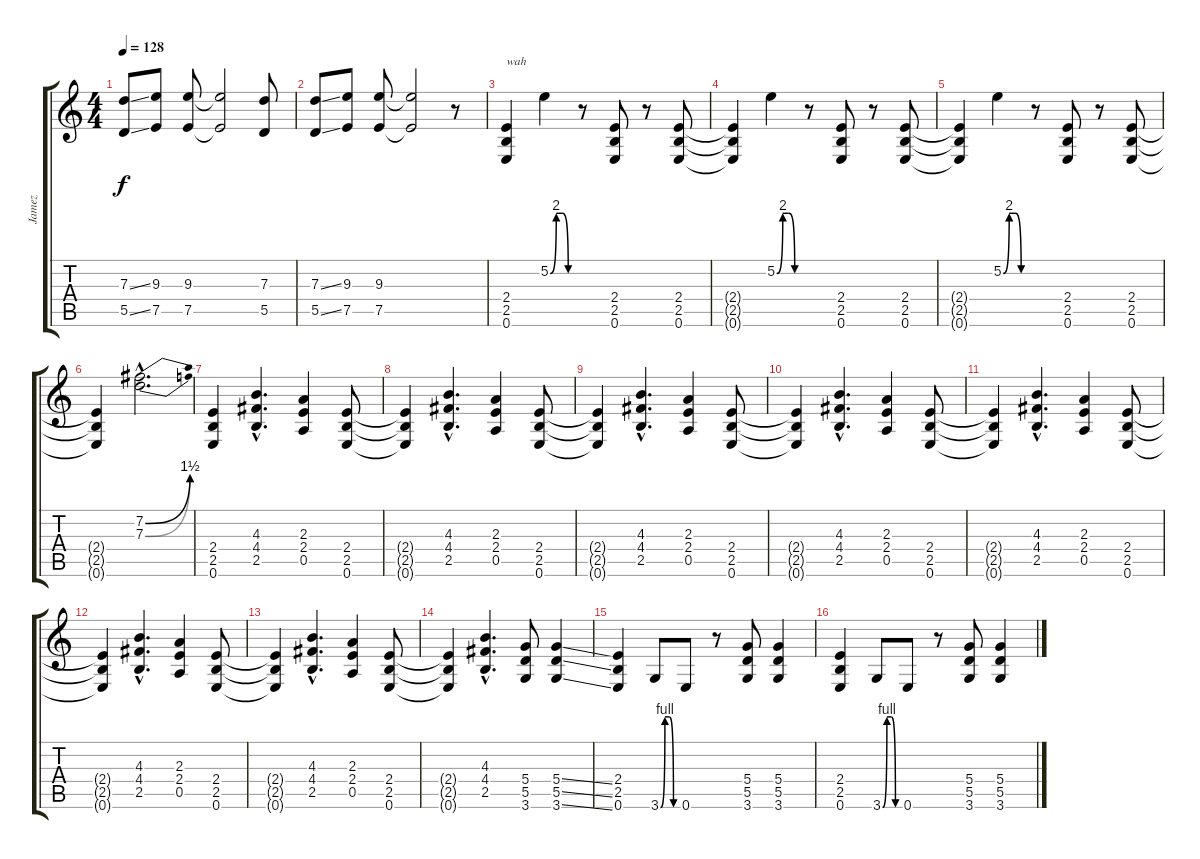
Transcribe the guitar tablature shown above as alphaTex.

\track ("Jamez" "Jamez") {instrument overdrivenguitar}
\staff {score tabs}
\tuning (E4 B3 G3 D3 A2 E2) {hide}
\ts (4 4)
\tempo 128
\clef g2
\ks c
(7.3{ss} 5.5{ss}).8{dy f} (9.3 7.5).8 (9.3 7.5).8 (9.3{t} 7.5{t}).2 (7.3 5.5).8 |
(7.3{ss} 5.5{ss}).8 (9.3 7.5).8 (9.3 7.5).8 (9.3{t} 7.5{t}).2 r.8{volume 12} |
(2.4 2.5 0.6).4{txt "wah"} 5.2{be (custom 0 0 15 8 30 8 45 0 60 0)}.4 r.8 (2.4 2.5 0.6).8 r.8 (2.4 2.5 0.6).8 |
(2.4{t} 2.5{t} 0.6{t}).4 5.2{be (custom 0 0 15 8 30 8 45 0 60 0)}.4 r.8 (2.4 2.5 0.6).8 r.8 (2.4 2.5 0.6).8 |
(2.4{t} 2.5{t} 0.6{t}).4 5.2{be (custom 0 0 15 8 30 8 45 0 60 0)}.4 r.8 (2.4 2.5 0.6).8 r.8 (2.4 2.5 0.6).8 |
(2.4{t} 2.5{t} 0.6{t}).4 (7.2{be (bend 0 0 60 6) hac} 7.3{be (bend 0 0 60 6) hac}).2{d} |
(2.4 2.5 0.6).4 (4.3{hac} 4.4{hac} 2.5{hac}).4{d} (2.3 2.4 0.5).4 (2.4 2.5 0.6).8 |
(2.4{t} 2.5{t} 0.6{t}).4 (4.3{hac} 4.4{hac} 2.5{hac}).4{d} (2.3 2.4 0.5).4 (2.4 2.5 0.6).8 |
(2.4{t} 2.5{t} 0.6{t}).4 (4.3{hac} 4.4{hac} 2.5{hac}).4{d} (2.3 2.4 0.5).4 (2.4 2.5 0.6).8 |
(2.4{t} 2.5{t} 0.6{t}).4 (4.3{hac} 4.4{hac} 2.5{hac}).4{d} (2.3 2.4 0.5).4 (2.4 2.5 0.6).8 |
(2.4{t} 2.5{t} 0.6{t}).4 (4.3{hac} 4.4{hac} 2.5{hac}).4{d} (2.3 2.4 0.5).4 (2.4 2.5 0.6).8 |
(2.4{t} 2.5{t} 0.6{t}).4 (4.3{hac} 4.4{hac} 2.5{hac}).4{d} (2.3 2.4 0.5).4 (2.4 2.5 0.6).8 |
(2.4{t} 2.5{t} 0.6{t}).4 (4.3{hac} 4.4{hac} 2.5{hac}).4{d} (2.3 2.4 0.5).4 (2.4 2.5 0.6).8 |
(2.4{t} 2.5{t} 0.6{t}).4 (4.3{hac} 4.4{hac} 2.5{hac}).4{d} (5.4 5.5 3.6).8 (5.4{ss} 5.5{ss} 3.6{ss}).4 |
(2.4 2.5 0.6).4 3.6{be (custom 0 0 15 4 30 4 45 0 60 0)}.8 0.6.8 r.8 (5.4 5.5 3.6).8 (5.4 5.5 3.6).4 |
(2.4 2.5 0.6).4 3.6{be (custom 0 0 15 4 30 4 45 0 60 0)}.8 0.6.8 r.8 (5.4 5.5 3.6).8 (5.4 5.5 3.6).4
